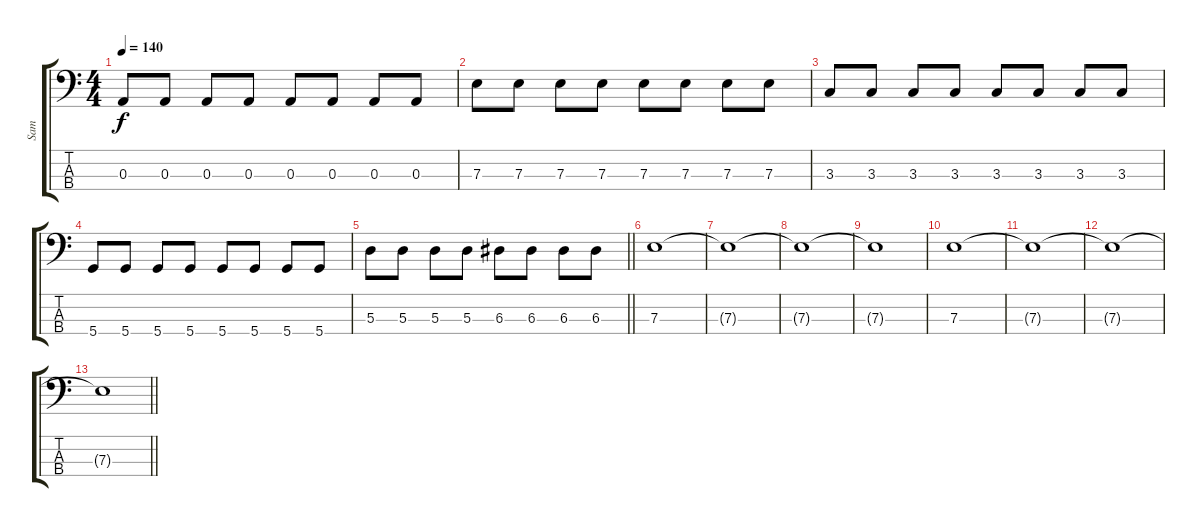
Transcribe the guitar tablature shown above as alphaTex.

\track ("Sam" "Sam") {instrument electricbassfinger}
\staff {score tabs}
\tuning (G2 D2 A1 D1) {hide}
\ts (4 4)
\tempo 140
\clef f4
\ks c
0.3.8{dy f} 0.3.8 0.3.8 0.3.8 0.3.8 0.3.8 0.3.8 0.3.8 |
7.3.8 7.3.8 7.3.8 7.3.8 7.3.8 7.3.8 7.3.8 7.3.8 |
3.3.8 3.3.8 3.3.8 3.3.8 3.3.8 3.3.8 3.3.8 3.3.8 |
5.4.8 5.4.8 5.4.8 5.4.8 5.4.8 5.4.8 5.4.8 5.4.8 |
\barLineRight lightlight
5.3.8 5.3.8 5.3.8 5.3.8 6.3.8 6.3.8 6.3.8 6.3.8 |
7.3.1 |
7.3{t}.1 |
7.3{t}.1 |
7.3{t}.1 |
7.3.1{volume 0} |
7.3{t}.1 |
7.3{t}.1 |
\barLineRight lightlight
7.3{t}.1
